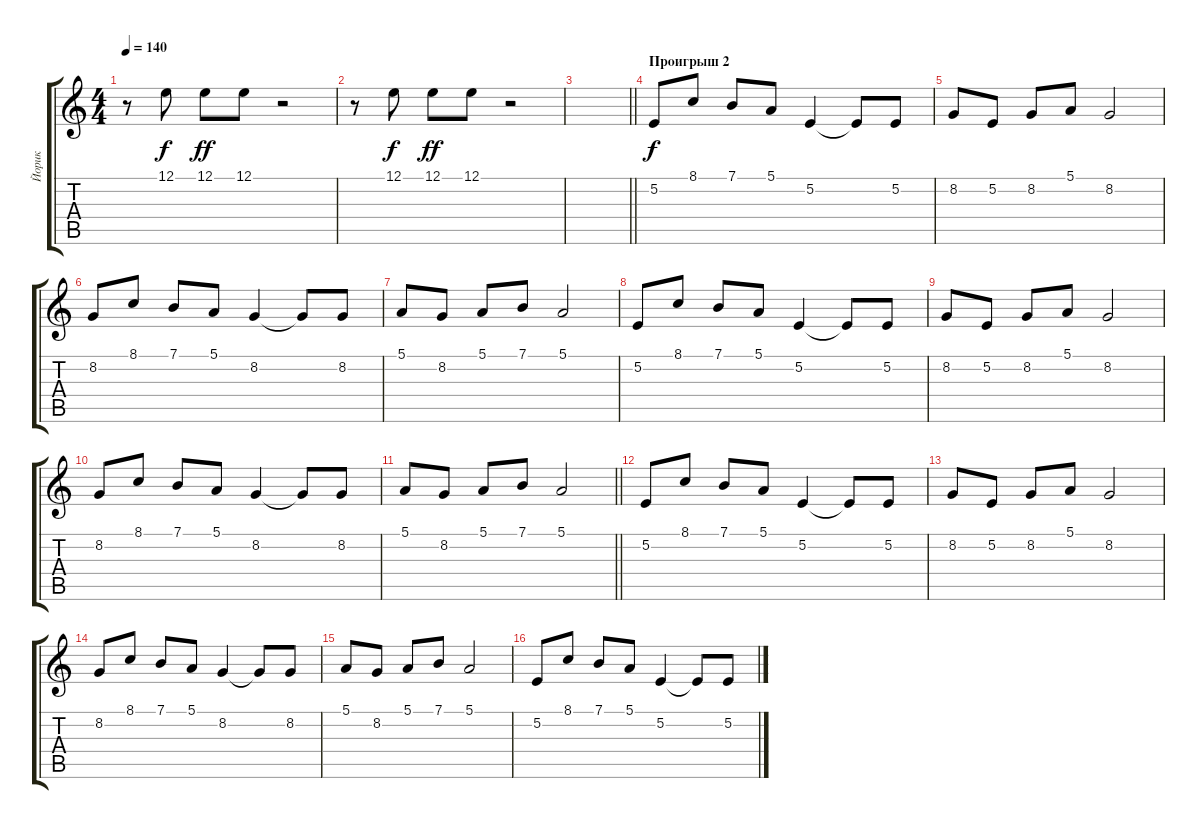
\track ("Йорик" "Йорик") {instrument violin}
\staff {score tabs}
\tuning (E4 B3 G3 D3 A2 E2) {hide}
\ts (4 4)
\tempo 140
\clef g2
\ks c
r.8{dy ff} 12.1.8{dy f} 12.1.8{dy ff} 12.1.8 r.2 |
r.8 12.1.8{dy f} 12.1.8{dy ff} 12.1.8 r.2 |
\barLineRight lightlight
|
\section ("" "Проигрыш 2")
5.2.8{dy f volume 14} 8.1.8 7.1.8 5.1.8 5.2.4 5.2{t}.8 5.2.8 |
8.2.8 5.2.8 8.2.8 5.1.8 8.2.2 |
8.2.8 8.1.8 7.1.8 5.1.8 8.2.4 8.2{t}.8 8.2.8 |
5.1.8 8.2.8 5.1.8 7.1.8 5.1.2 |
5.2.8 8.1.8 7.1.8 5.1.8 5.2.4 5.2{t}.8 5.2.8 |
8.2.8 5.2.8 8.2.8 5.1.8 8.2.2 |
8.2.8 8.1.8 7.1.8 5.1.8 8.2.4 8.2{t}.8 8.2.8 |
\barLineRight lightlight
5.1.8 8.2.8 5.1.8 7.1.8 5.1.2 |
5.2.8{volume 16} 8.1.8 7.1.8 5.1.8 5.2.4 5.2{t}.8 5.2.8 |
8.2.8 5.2.8 8.2.8 5.1.8 8.2.2 |
8.2.8 8.1.8 7.1.8 5.1.8 8.2.4 8.2{t}.8 8.2.8 |
5.1.8 8.2.8 5.1.8 7.1.8 5.1.2 |
5.2.8 8.1.8 7.1.8 5.1.8 5.2.4 5.2{t}.8 5.2.8
